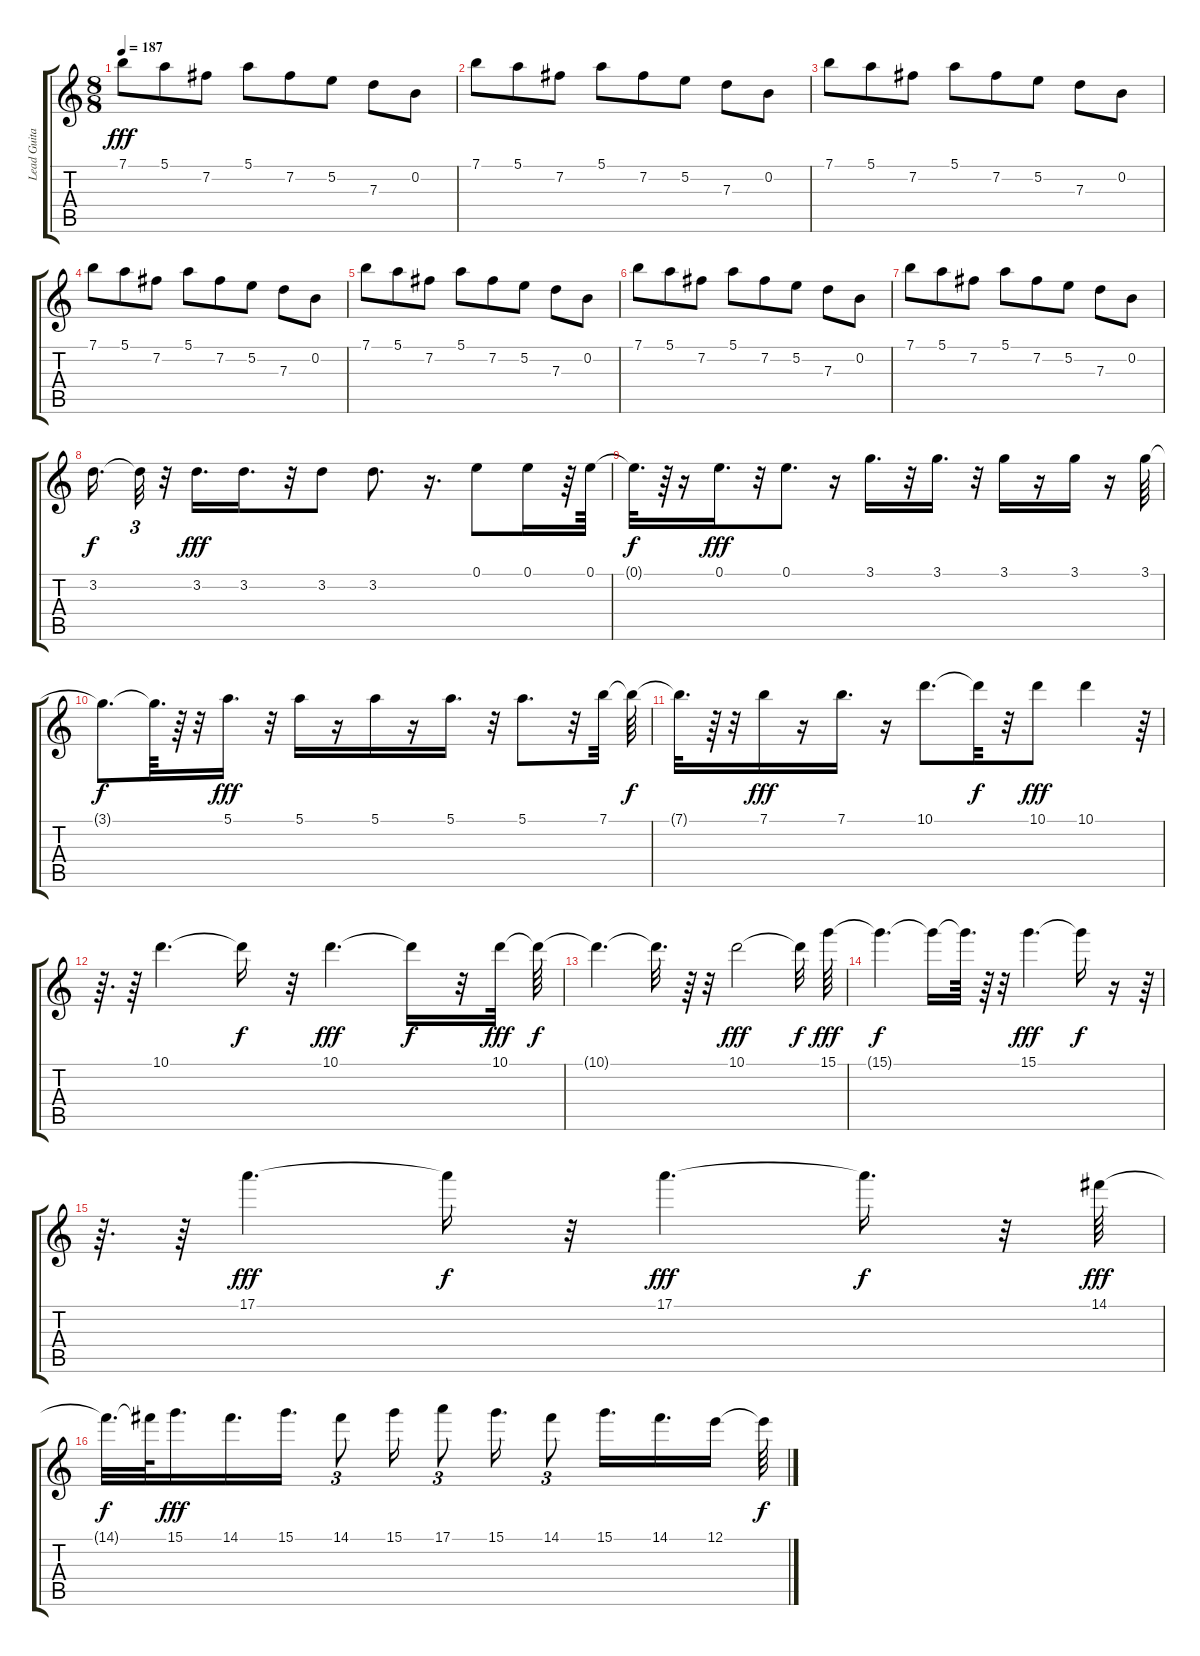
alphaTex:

\track ("Lead Guitar" "Lead Guita") {instrument distortionguitar}
\staff {score tabs}
\tuning (E4 B3 G3 D3 A2 E2) {hide}
\ts (8 8)
\tempo 187
\clef g2
\ks c
7.1.8{dy fff} 5.1.8 7.2.8 5.1.8 7.2.8 5.2.8 7.3.8 0.2.8 |
7.1.8 5.1.8 7.2.8 5.1.8 7.2.8 5.2.8 7.3.8 0.2.8 |
7.1.8 5.1.8 7.2.8 5.1.8 7.2.8 5.2.8 7.3.8 0.2.8 |
7.1.8 5.1.8 7.2.8 5.1.8 7.2.8 5.2.8 7.3.8 0.2.8 |
7.1.8 5.1.8 7.2.8 5.1.8 7.2.8 5.2.8 7.3.8 0.2.8 |
7.1.8 5.1.8 7.2.8 5.1.8 7.2.8 5.2.8 7.3.8 0.2.8 |
7.1.8 5.1.8 7.2.8 5.1.8 7.2.8 5.2.8 7.3.8 0.2.8 |
3.2.16{d dy f volume 15 balance 8} 3.2{t}.32{tu (3 2)} r.32 3.2.16{d dy fff} 3.2.16{d} r.32 3.2.8 3.2.8{d} r.16{d} 0.1.8 0.1.16 r.64 0.1.64 |
0.1{t}.32{d dy f} r.64 r.16 0.1.16{d dy fff} r.32 0.1.8{d} r.16 3.1.16{d} r.32 3.1.16{d} r.32 3.1.16 r.16 3.1.16 r.16 3.1.64 |
3.1{t}.8{d dy f} 3.1{t}.64{d} r.64 r.32 5.1.16{d dy fff} r.32 5.1.16 r.16 5.1.16 r.16 5.1.16{d} r.32 5.1.8{d} r.32 7.1.32 7.1{t}.64{dy f} |
7.1{t}.32{d} r.64 r.32 7.1.16{dy fff} r.16 7.1.16{d} r.16 10.1.8{d} 10.1{t}.32{dy f} r.32 10.1.8{dy fff} 10.1.4 r.64 |
r.64{d} r.64 10.1.4{d} 10.1{t}.16{dy f} r.32 10.1.4{d dy fff} 10.1{t}.16{dy f} r.32 10.1.32{dy fff} 10.1{t}.64{dy f} |
10.1{t}.4{d} 10.1{t}.32{d} r.64 r.32 10.1.2{dy fff} 10.1{t}.32{dy f} 15.1.64{dy fff} |
15.1{t}.4{d dy f} 15.1{t}.16 15.1{t}.64{d} r.64 r.32 15.1.4{d dy fff} 15.1{t}.16{dy f} r.16 r.64 |
r.64{d} r.64 17.1.4{d dy fff} 17.1{t}.16{dy f} r.32 17.1.4{d dy fff} 17.1{t}.16{d dy f} r.32 14.1.64{dy fff} |
14.1{t}.32{d dy f} 14.1{t}.64 15.1.16{d dy fff} 14.1.16{d} 15.1.16{d} 14.1.8{tu (3 2)} 15.1.16 17.1.8{tu (3 2)} 15.1.16{d} 14.1.8{tu (3 2)} 15.1.16{d} 14.1.16{d} 12.1.16 12.1{t}.64{dy f}
